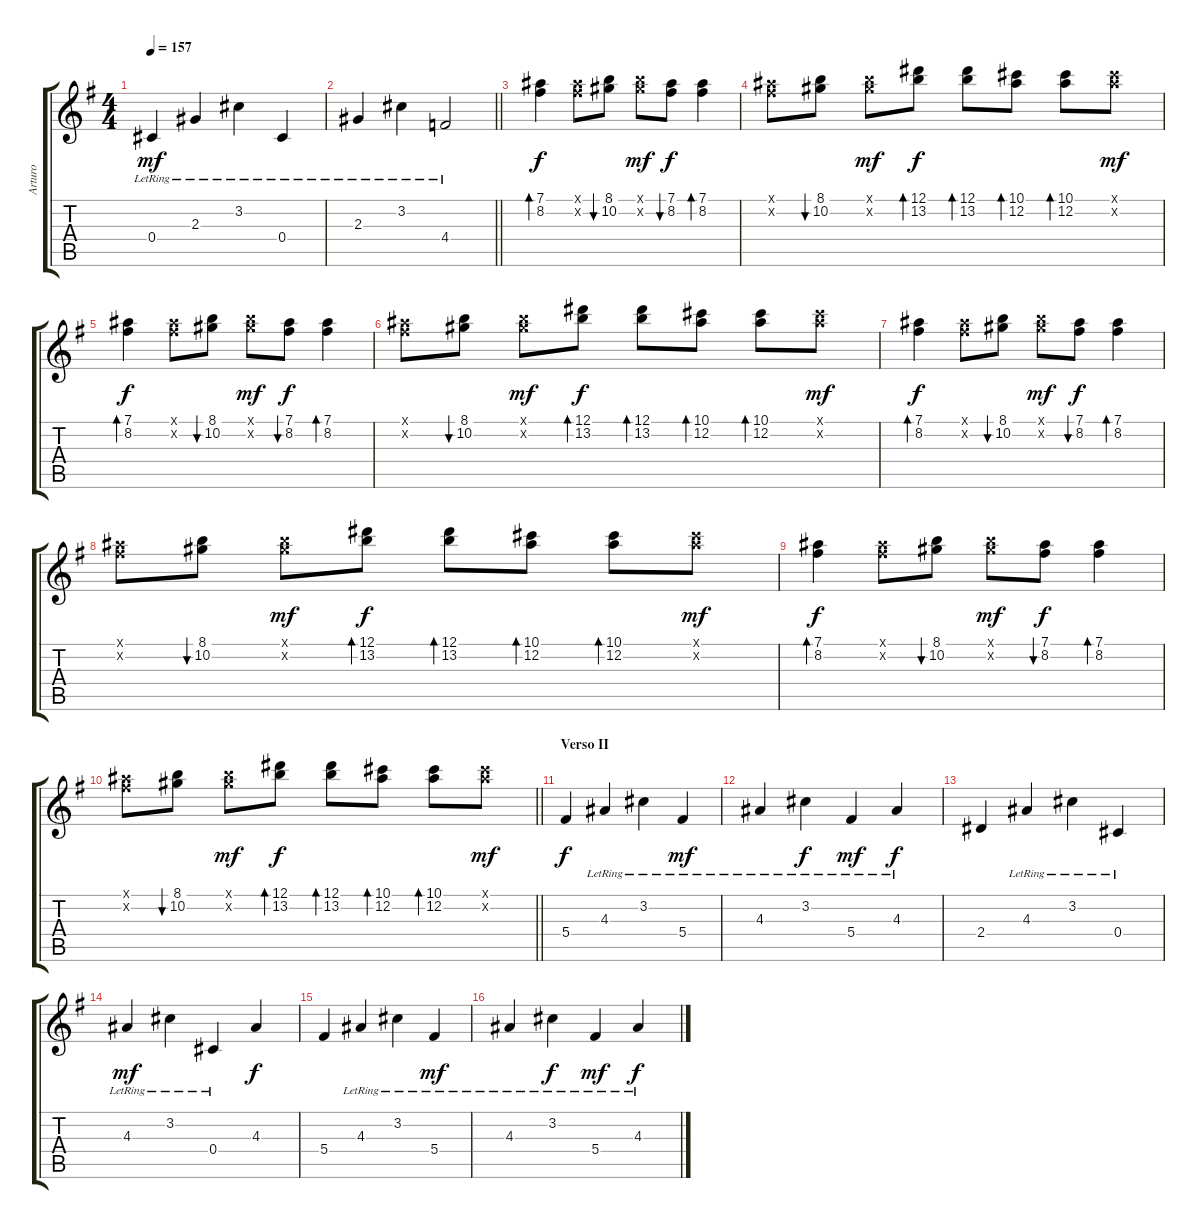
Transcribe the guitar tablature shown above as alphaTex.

\track ("Arturo" "Arturo") {instrument acousticguitarsteel}
\staff {score tabs}
\tuning (Eb4 Bb3 Gb3 Db3 Ab2 Eb2) {hide}
\ts (4 4)
\tempo 157
\clef g2
\ks g
0.4{lr}.4{dy mf} 2.3{lr}.4 3.2{lr}.4 0.4{lr}.4 |
\barLineRight lightlight
2.3{lr}.4 3.2{lr}.4 4.4{lr}.2 |
(7.1 8.2).4{bd 60 dy f} (7.1{x} 8.2{x}).8 (8.1 10.2).8{bu 120} (8.1{x} 10.2{x}).8{dy mf} (7.1 8.2).8{bu 120 dy f} (7.1 8.2).4{bd 120} |
(7.1{x} 8.2{x}).8 (8.1 10.2).8{bu 120} (8.1{x} 10.2{x}).8{dy mf} (12.1 13.2).8{bd 120 dy f} (12.1 13.2).8{bd 120} (10.1 12.2).8{bd 30} (10.1 12.2).8{bd 30} (10.1{x} 12.2{x}).8{dy mf} |
(7.1 8.2).4{bd 60 dy f} (7.1{x} 8.2{x}).8 (8.1 10.2).8{bu 120} (8.1{x} 10.2{x}).8{dy mf} (7.1 8.2).8{bu 120 dy f} (7.1 8.2).4{bd 120} |
(7.1{x} 8.2{x}).8 (8.1 10.2).8{bu 120} (8.1{x} 10.2{x}).8{dy mf} (12.1 13.2).8{bd 120 dy f} (12.1 13.2).8{bd 120} (10.1 12.2).8{bd 30} (10.1 12.2).8{bd 30} (10.1{x} 12.2{x}).8{dy mf} |
(7.1 8.2).4{bd 60 dy f} (7.1{x} 8.2{x}).8 (8.1 10.2).8{bu 120} (8.1{x} 10.2{x}).8{dy mf} (7.1 8.2).8{bu 120 dy f} (7.1 8.2).4{bd 120} |
(7.1{x} 8.2{x}).8 (8.1 10.2).8{bu 120} (8.1{x} 10.2{x}).8{dy mf} (12.1 13.2).8{bd 120 dy f} (12.1 13.2).8{bd 120} (10.1 12.2).8{bd 30} (10.1 12.2).8{bd 30} (10.1{x} 12.2{x}).8{dy mf} |
(7.1 8.2).4{bd 60 dy f} (7.1{x} 8.2{x}).8 (8.1 10.2).8{bu 120} (8.1{x} 10.2{x}).8{dy mf} (7.1 8.2).8{bu 120 dy f} (7.1 8.2).4{bd 120} |
\barLineRight lightlight
(7.1{x} 8.2{x}).8 (8.1 10.2).8{bu 120} (8.1{x} 10.2{x}).8{dy mf} (12.1 13.2).8{bd 120 dy f} (12.1 13.2).8{bd 120} (10.1 12.2).8{bd 30} (10.1 12.2).8{bd 30} (10.1{x} 12.2{x}).8{dy mf} |
\section ("" "Verso II")
5.4.4{dy f} 4.3{lr}.4 3.2{lr}.4 5.4{lr}.4{dy mf} |
4.3{lr}.4 3.2{lr}.4{dy f} 5.4{lr}.4{dy mf} 4.3{lr}.4{dy f} |
2.4.4 4.3{lr}.4 3.2{lr}.4 0.4{lr}.4 |
4.3{lr}.4{dy mf} 3.2{lr}.4 0.4{lr}.4 4.3.4{dy f} |
5.4.4 4.3{lr}.4 3.2{lr}.4 5.4{lr}.4{dy mf} |
4.3{lr}.4 3.2{lr}.4{dy f} 5.4{lr}.4{dy mf} 4.3{lr}.4{dy f}
